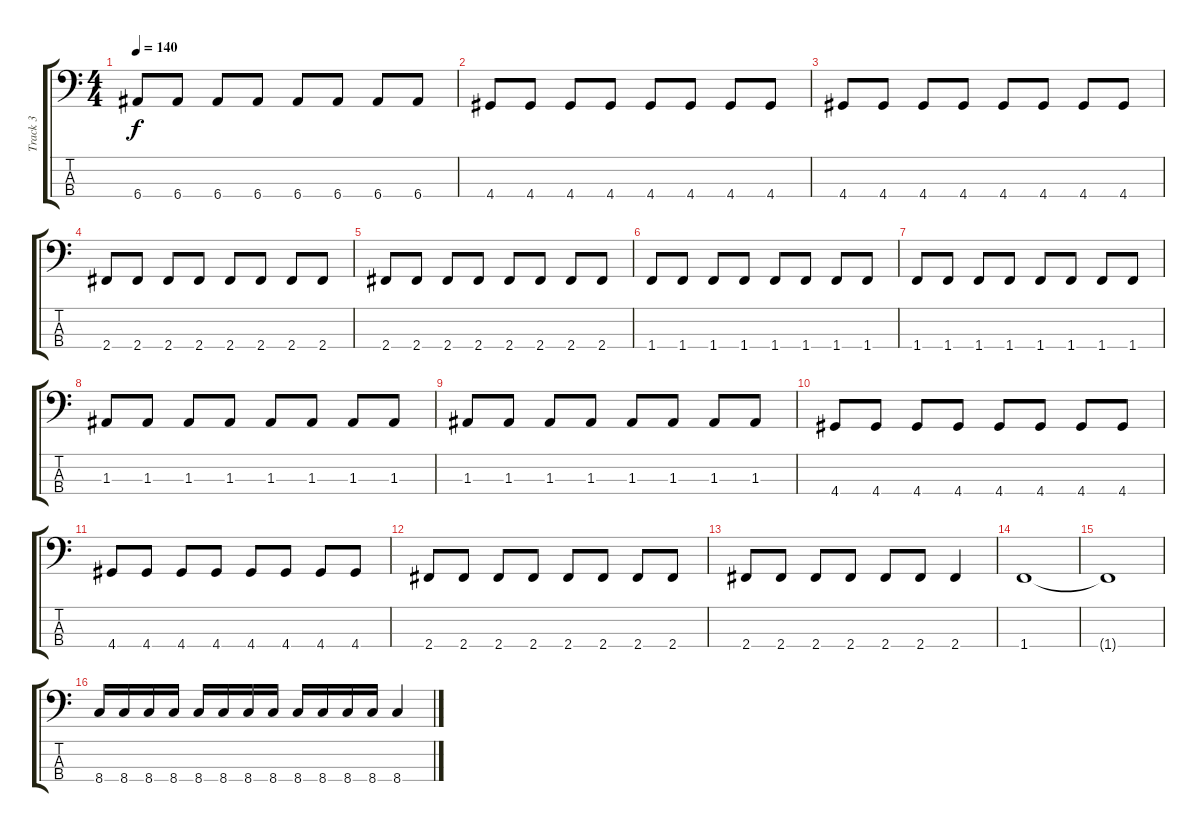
\track ("Track 3" "Track 3") {instrument electricbasspick}
\staff {score tabs}
\tuning (G2 D2 A1 E1) {hide}
\ts (4 4)
\tempo 140
\clef f4
\ks c
6.4.8{dy f} 6.4.8 6.4.8 6.4.8 6.4.8 6.4.8 6.4.8 6.4.8 |
4.4.8 4.4.8 4.4.8 4.4.8 4.4.8 4.4.8 4.4.8 4.4.8 |
4.4.8 4.4.8 4.4.8 4.4.8 4.4.8 4.4.8 4.4.8 4.4.8 |
2.4.8 2.4.8 2.4.8 2.4.8 2.4.8 2.4.8 2.4.8 2.4.8 |
2.4.8 2.4.8 2.4.8 2.4.8 2.4.8 2.4.8 2.4.8 2.4.8 |
1.4.8 1.4.8 1.4.8 1.4.8 1.4.8 1.4.8 1.4.8 1.4.8 |
1.4.8 1.4.8 1.4.8 1.4.8 1.4.8 1.4.8 1.4.8 1.4.8 |
1.3.8 1.3.8 1.3.8 1.3.8 1.3.8 1.3.8 1.3.8 1.3.8 |
1.3.8 1.3.8 1.3.8 1.3.8 1.3.8 1.3.8 1.3.8 1.3.8 |
4.4.8 4.4.8 4.4.8 4.4.8 4.4.8 4.4.8 4.4.8 4.4.8 |
4.4.8 4.4.8 4.4.8 4.4.8 4.4.8 4.4.8 4.4.8 4.4.8 |
2.4.8 2.4.8 2.4.8 2.4.8 2.4.8 2.4.8 2.4.8 2.4.8 |
2.4.8 2.4.8 2.4.8 2.4.8 2.4.8 2.4.8 2.4.4 |
1.4.1 |
1.4{t}.1 |
8.4.16 8.4.16 8.4.16 8.4.16 8.4.16 8.4.16 8.4.16 8.4.16 8.4.16 8.4.16 8.4.16 8.4.16 8.4.4
